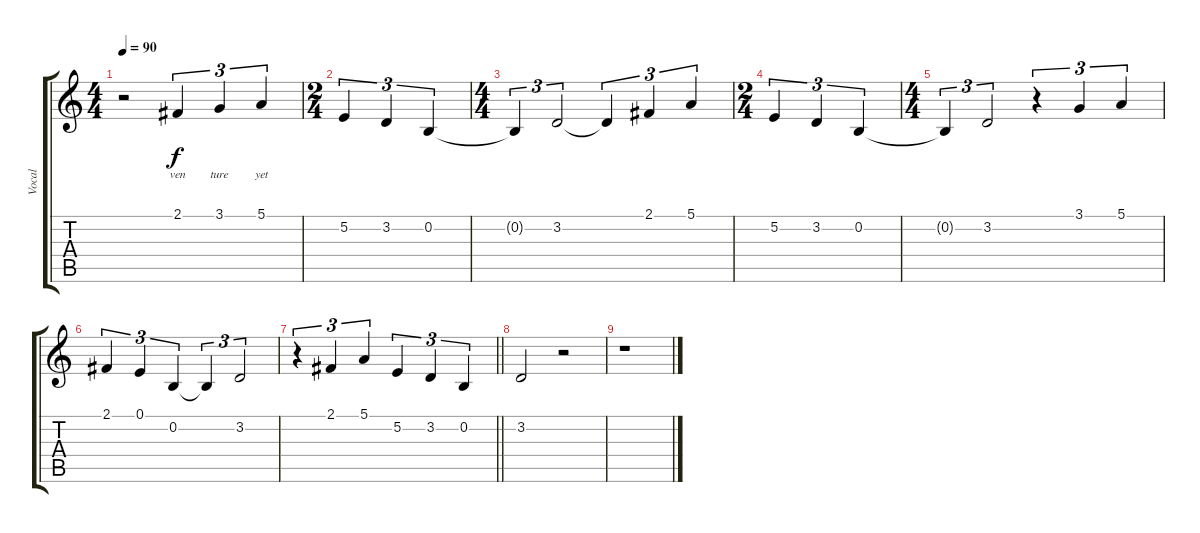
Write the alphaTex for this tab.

\track ("Vocal" "Vocal") {instrument acousticgrandpiano}
\staff {score tabs}
\tuning (E4 B3 G3 D3 A2 E2) {hide}
\ts (4 4)
\tempo 90
\clef g2
\ks c
r.2{dy f} 2.1.4{tu (3 2) lyrics (0 "ven") lyrics (1 "") lyrics (2 "") lyrics (3 "") lyrics (4 "")} 3.1.4{tu (3 2) lyrics (0 "ture") lyrics (1 "") lyrics (2 "") lyrics (3 "") lyrics (4 "")} 5.1.4{tu (3 2) lyrics (0 "yet") lyrics (1 "") lyrics (2 "") lyrics (3 "") lyrics (4 "")} |
\ts (2 4)
5.2.4{tu (3 2)} 3.2.4{tu (3 2)} 0.2.4{tu (3 2)} |
\ts (4 4)
0.2{t}.4{tu (3 2)} 3.2.2{tu (3 2)} 3.2{t}.4{tu (3 2)} 2.1.4{tu (3 2)} 5.1.4{tu (3 2)} |
\ts (2 4)
5.2.4{tu (3 2)} 3.2.4{tu (3 2)} 0.2.4{tu (3 2)} |
\ts (4 4)
0.2{t}.4{tu (3 2)} 3.2.2{tu (3 2)} r.4{tu (3 2)} 3.1.4{tu (3 2)} 5.1.4{tu (3 2)} |
2.1.4{tu (3 2)} 0.1.4{tu (3 2)} 0.2.4{tu (3 2)} 0.2{t}.4{tu (3 2)} 3.2.2{tu (3 2)} |
\barLineRight lightlight
r.4{tu (3 2)} 2.1.4{tu (3 2)} 5.1.4{tu (3 2)} 5.2.4{tu (3 2)} 3.2.4{tu (3 2)} 0.2.4{tu (3 2)} |
3.2.2 r.2 |
r.1
